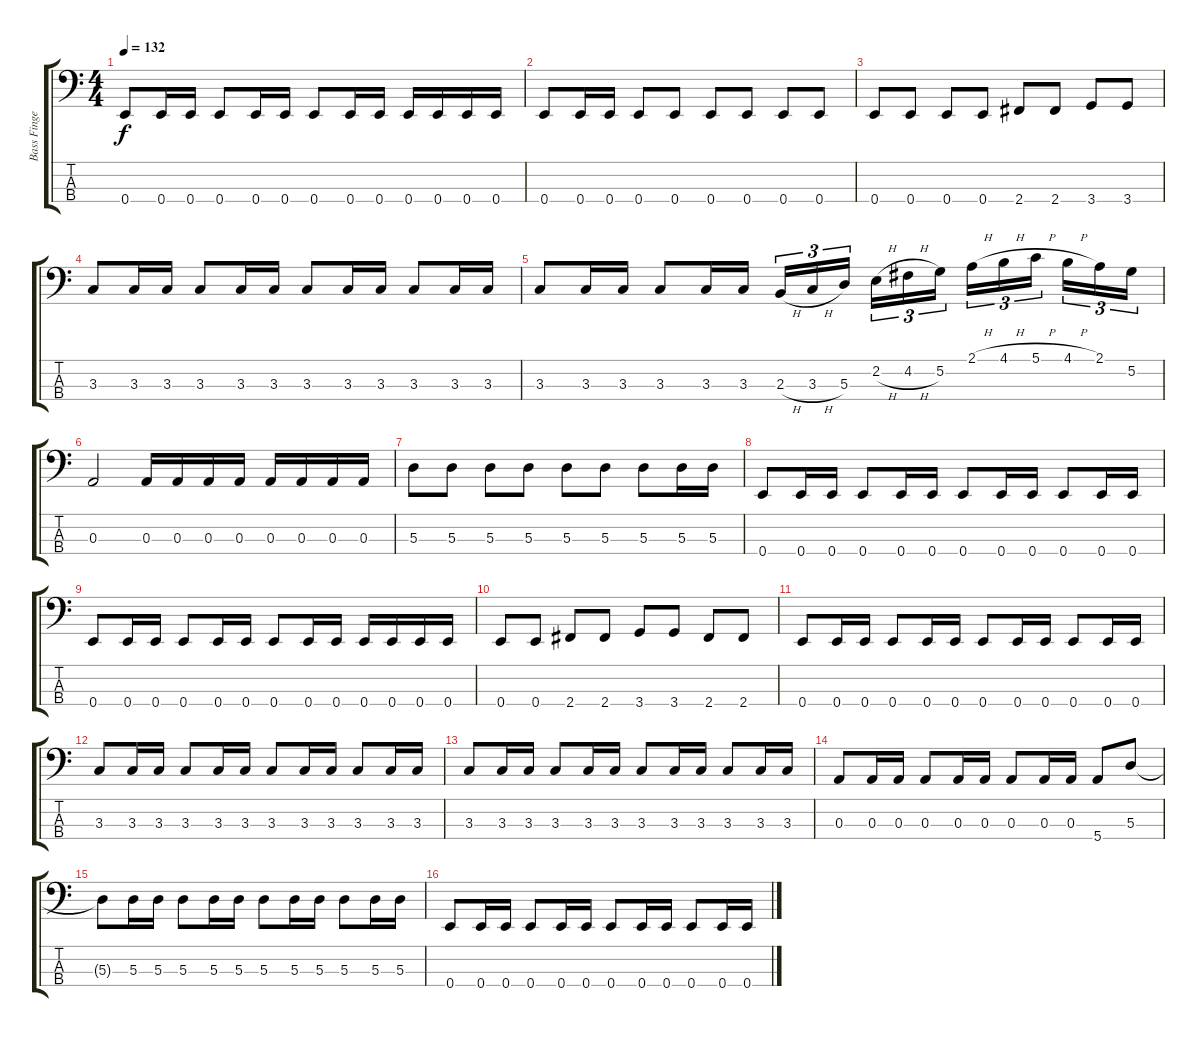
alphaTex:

\track ("Bass Finger" "Bass Finge") {instrument electricbassfinger}
\staff {score tabs}
\tuning (G2 D2 A1 E1) {hide}
\ts (4 4)
\tempo 132
\clef f4
\ks c
0.4.8{dy f} 0.4.16 0.4.16 0.4.8 0.4.16 0.4.16 0.4.8 0.4.16 0.4.16 0.4.16 0.4.16 0.4.16 0.4.16 |
0.4.8 0.4.16 0.4.16 0.4.8 0.4.8 0.4.8 0.4.8 0.4.8 0.4.8 |
0.4.8 0.4.8 0.4.8 0.4.8 2.4.8 2.4.8 3.4.8 3.4.8 |
3.3.8 3.3.16 3.3.16 3.3.8 3.3.16 3.3.16 3.3.8 3.3.16 3.3.16 3.3.8 3.3.16 3.3.16 |
3.3.8 3.3.16 3.3.16 3.3.8 3.3.16 3.3.16 2.3{h}.16{tu (3 2)} 3.3{h}.16{tu (3 2)} 5.3.16{tu (3 2)} 2.2{h}.16{tu (3 2)} 4.2{h}.16{tu (3 2)} 5.2.16{tu (3 2)} 2.1{h}.16{tu (3 2)} 4.1{h}.16{tu (3 2)} 5.1{h}.16{tu (3 2)} 4.1{h}.16{tu (3 2)} 2.1.16{tu (3 2)} 5.2.16{tu (3 2)} |
0.3.2 0.3.16 0.3.16 0.3.16 0.3.16 0.3.16 0.3.16 0.3.16 0.3.16 |
5.3.8 5.3.8 5.3.8 5.3.8 5.3.8 5.3.8 5.3.8 5.3.16 5.3.16 |
0.4.8 0.4.16 0.4.16 0.4.8 0.4.16 0.4.16 0.4.8 0.4.16 0.4.16 0.4.8 0.4.16 0.4.16 |
0.4.8 0.4.16 0.4.16 0.4.8 0.4.16 0.4.16 0.4.8 0.4.16 0.4.16 0.4.16 0.4.16 0.4.16 0.4.16 |
0.4.8 0.4.8 2.4.8 2.4.8 3.4.8 3.4.8 2.4.8 2.4.8 |
0.4.8 0.4.16 0.4.16 0.4.8 0.4.16 0.4.16 0.4.8 0.4.16 0.4.16 0.4.8 0.4.16 0.4.16 |
3.3.8 3.3.16 3.3.16 3.3.8 3.3.16 3.3.16 3.3.8 3.3.16 3.3.16 3.3.8 3.3.16 3.3.16 |
3.3.8 3.3.16 3.3.16 3.3.8 3.3.16 3.3.16 3.3.8 3.3.16 3.3.16 3.3.8 3.3.16 3.3.16 |
0.3.8 0.3.16 0.3.16 0.3.8 0.3.16 0.3.16 0.3.8 0.3.16 0.3.16 5.4.8 5.3.8 |
5.3{t}.8 5.3.16 5.3.16 5.3.8 5.3.16 5.3.16 5.3.8 5.3.16 5.3.16 5.3.8 5.3.16 5.3.16 |
0.4.8 0.4.16 0.4.16 0.4.8 0.4.16 0.4.16 0.4.8 0.4.16 0.4.16 0.4.8 0.4.16 0.4.16
